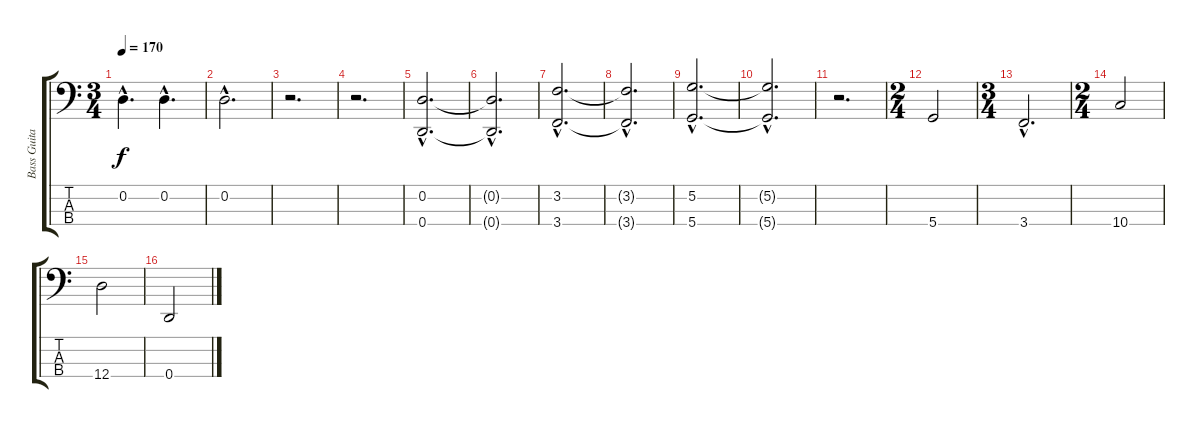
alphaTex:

\track ("Bass Guitar" "Bass Guita") {instrument electricbasspick}
\staff {score tabs}
\tuning (G2 D2 A1 D1) {hide}
\ts (3 4)
\tempo 170
\clef f4
\ks c
0.2{hac}.4{d dy f} 0.2{hac}.4{d} |
0.2{hac}.2{d} |
r.2{d} |
r.2{d} |
(0.2{hac} 0.4{hac}).2{d} |
(0.2{hac t} 0.4{hac t}).2{d} |
(3.2{hac} 3.4{hac}).2{d} |
(3.2{hac t} 3.4{hac t}).2{d} |
(5.2{hac} 5.4{hac}).2{d} |
(5.2{hac t} 5.4{hac t}).2{d} |
r.2{d} |
\ts (2 4)
5.4.2 |
\ts (3 4)
3.4{hac}.2{d} |
\ts (2 4)
10.4.2 |
12.4.2 |
0.4.2
